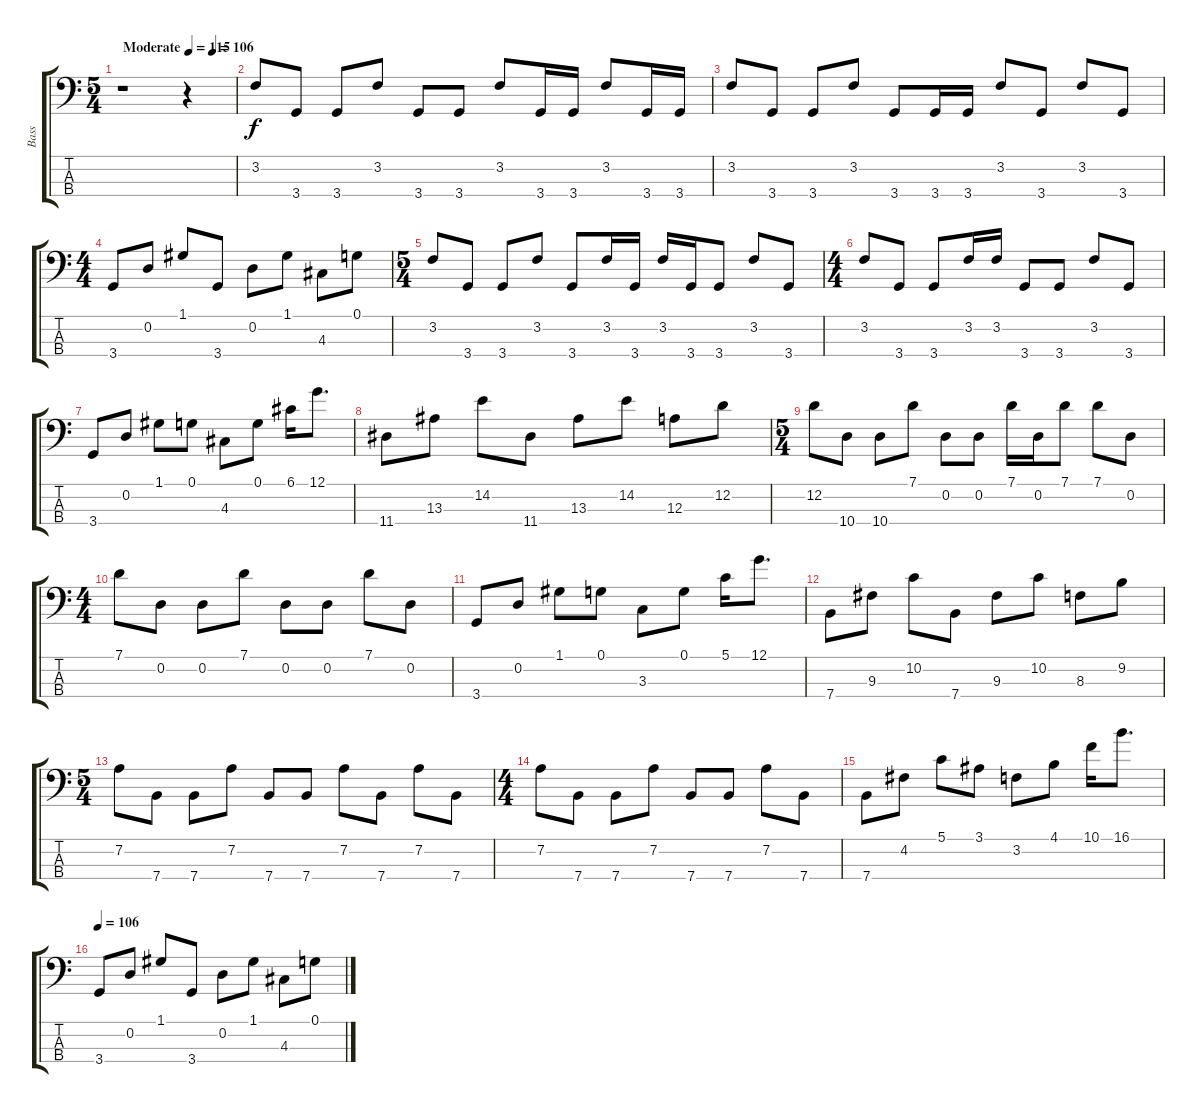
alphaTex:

\track ("Bass" "Bass") {instrument slapbass2}
\staff {score tabs}
\tuning (G2 D2 A1 E1) {hide}
\ts (5 4)
\tempo (115 "Moderate")
\tempo (106 0.8)
\tempo (115 "Moderate")
\clef f4
\ks c
r.1{dy f instrument slapbass2} r.4 |
3.2.8 3.4.8 3.4.8 3.2.8 3.4.8 3.4.8 3.2.8 3.4.16 3.4.16 3.2.8 3.4.16 3.4.16 |
3.2.8 3.4.8 3.4.8 3.2.8 3.4.8 3.4.16 3.4.16 3.2.8 3.4.8 3.2.8 3.4.8 |
\ts (4 4)
3.4.8 0.2.8 1.1.8 3.4.8 0.2.8 1.1.8 4.3.8 0.1.8 |
\ts (5 4)
3.2.8 3.4.8 3.4.8 3.2.8 3.4.8 3.2.16 3.4.16 3.2.16 3.4.16 3.4.8 3.2.8 3.4.8 |
\ts (4 4)
3.2.8 3.4.8 3.4.8 3.2.16 3.2.16 3.4.8 3.4.8 3.2.8 3.4.8 |
3.4.8 0.2.8 1.1.8 0.1.8 4.3.8 0.1.8 6.1.16 12.1.8{d} |
11.4.8 13.3.8 14.2.8 11.4.8 13.3.8 14.2.8 12.3.8 12.2.8 |
\ts (5 4)
12.2.8 10.4.8 10.4.8 7.1.8 0.2.8 0.2.8 7.1.16 0.2.16 7.1.8 7.1.8 0.2.8 |
\ts (4 4)
7.1.8 0.2.8 0.2.8 7.1.8 0.2.8 0.2.8 7.1.8 0.2.8 |
3.4.8 0.2.8 1.1.8 0.1.8 3.3.8 0.1.8 5.1.16 12.1.8{d} |
7.4.8 9.3.8 10.2.8 7.4.8 9.3.8 10.2.8 8.3.8 9.2.8 |
\ts (5 4)
7.2.8 7.4.8 7.4.8 7.2.8 7.4.8 7.4.8 7.2.8 7.4.8 7.2.8 7.4.8 |
\ts (4 4)
7.2.8 7.4.8 7.4.8 7.2.8 7.4.8 7.4.8 7.2.8 7.4.8 |
7.4.8 4.2.8 5.1.8 3.1.8 3.2.8 4.1.8 10.1.16 16.1.8{d} |
\tempo 106
3.4.8 0.2.8 1.1.8 3.4.8 0.2.8 1.1.8 4.3.8 0.1.8
